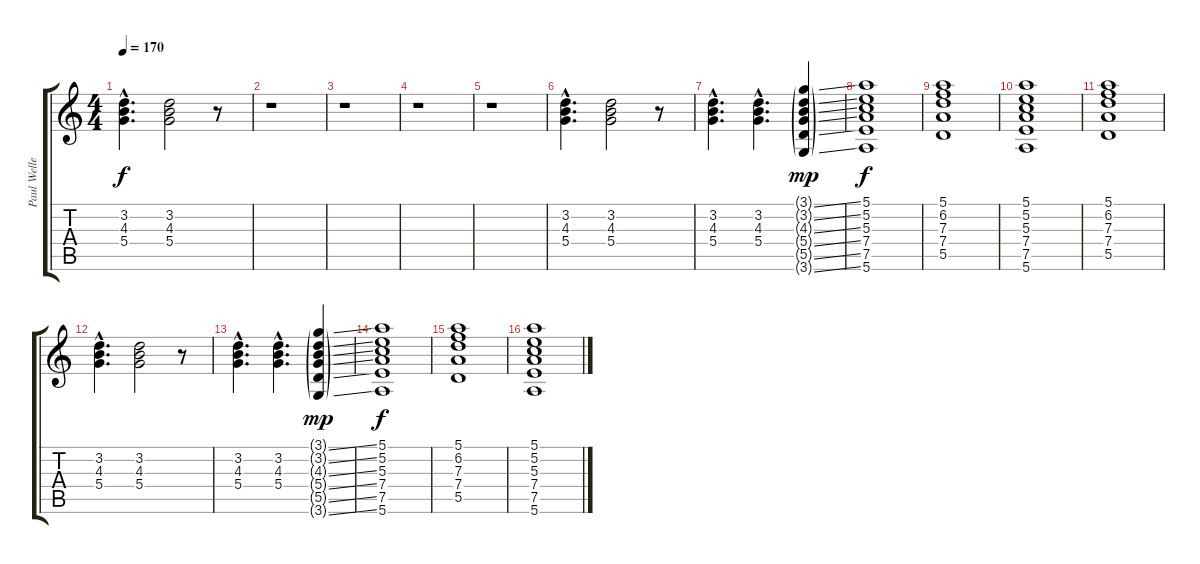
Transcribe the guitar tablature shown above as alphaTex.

\track ("Paul Weller Rhythm  " "Paul Welle") {instrument electricguitarclean}
\staff {score tabs}
\tuning (E4 B3 G3 D3 A2 E2) {hide}
\ts (4 4)
\tempo 170
\clef g2
\ks c
(3.2{hac} 4.3{hac} 5.4{hac}).4{d dy f} (3.2 4.3 5.4).2 r.8 |
r.1 |
r.1 |
r.1 |
r.1 |
(3.2{hac} 4.3{hac} 5.4{hac}).4{d} (3.2 4.3 5.4).2 r.8 |
(3.2{hac} 4.3{hac} 5.4{hac}).4{d} (3.2{hac} 4.3{hac} 5.4{hac}).4{d} (3.1{ss g} 3.2{ss g} 4.3{ss g} 5.4{ss g} 5.5{ss g} 3.6{ss g}).4{dy mp} |
(5.1 5.2 5.3 7.4 7.5 5.6).1{dy f} |
(5.1 6.2 7.3 7.4 5.5).1 |
(5.1 5.2 5.3 7.4 7.5 5.6).1 |
(5.1 6.2 7.3 7.4 5.5).1 |
(3.2{hac} 4.3{hac} 5.4{hac}).4{d} (3.2 4.3 5.4).2 r.8 |
(3.2{hac} 4.3{hac} 5.4{hac}).4{d} (3.2{hac} 4.3{hac} 5.4{hac}).4{d} (3.1{ss g} 3.2{ss g} 4.3{ss g} 5.4{ss g} 5.5{ss g} 3.6{ss g}).4{dy mp} |
(5.1 5.2 5.3 7.4 7.5 5.6).1{dy f} |
(5.1 6.2 7.3 7.4 5.5).1 |
(5.1 5.2 5.3 7.4 7.5 5.6).1
